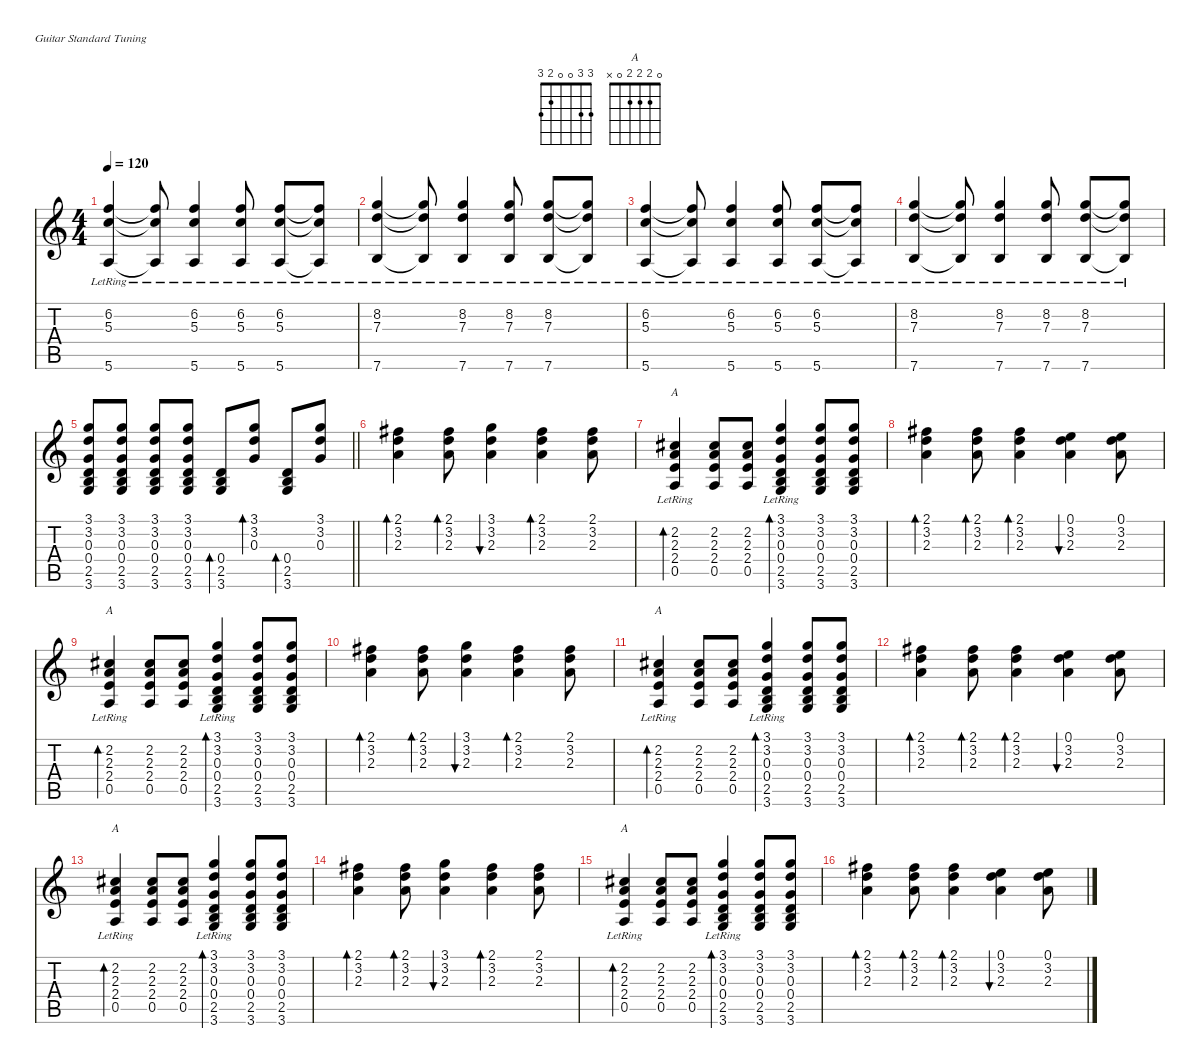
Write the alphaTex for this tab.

\defaultSystemsLayout 4
\hideDynamics
\bracketExtendMode nobrackets
\singleTrackTrackNamePolicy hidden
\multiTrackTrackNamePolicy hidden
\otherSystemsTrackNameOrientation horizontal
\track ("Guitar 1  Vedder" "jz.guit.") {defaultSystemsLayout 8 instrument electricguitarjazz}
\staff {score tabs}
\tuning (E4 B3 G3 D3 A2 E2)
\chord ("" x x x x x 2)
\chord ("A" 0 2 2 2 0 x)
\chord ("" 3 3 0 0 2 3)
\ts (4 4)
\tempo 120
\clef g2
\ks c
(6.2{lr} 5.3{lr} 5.6{lr}).4{ch "" dy f beam Up} (6.2{lr t} 5.3{lr t} 5.6{lr t}).8{beam Up} (6.2{lr} 5.3{lr} 5.6{lr}).4{beam Up} (6.2{lr} 5.3{lr} 5.6{lr}).8{beam Up} (6.2{lr} 5.3{lr} 5.6{lr}).8{beam Up} (6.2{lr t} 5.3{lr t} 5.6{lr t}).8{beam Up} |
(8.2{lr} 7.3{lr} 7.6{lr}).4{ch "" beam Up} (8.2{lr t} 7.3{lr t} 7.6{lr t}).8{beam Up} (8.2{lr} 7.3{lr} 7.6{lr}).4{beam Up} (8.2{lr} 7.3{lr} 7.6{lr}).8{beam Up} (8.2{lr} 7.3{lr} 7.6{lr}).8{beam Up} (8.2{lr t} 7.3{lr t} 7.6{lr t}).8{beam Up} |
(6.2{lr} 5.3{lr} 5.6{lr}).4{ch "" beam Up} (6.2{lr t} 5.3{lr t} 5.6{lr t}).8{beam Up} (6.2{lr} 5.3{lr} 5.6{lr}).4{beam Up} (6.2{lr} 5.3{lr} 5.6{lr}).8{beam Up} (6.2{lr} 5.3{lr} 5.6{lr}).8{beam Up} (6.2{lr t} 5.3{lr t} 5.6{lr t}).8{beam Up} |
(8.2{lr} 7.3{lr} 7.6{lr}).4{ch "" beam Up} (8.2{lr t} 7.3{lr t} 7.6{lr t}).8{beam Up} (8.2{lr} 7.3{lr} 7.6{lr}).4{beam Up} (8.2{lr} 7.3{lr} 7.6{lr}).8{beam Up} (8.2{lr} 7.3{lr} 7.6{lr}).8{beam Up} (8.2{lr t} 7.3{lr t} 7.6{lr t}).8{beam Up} |
\barLineRight lightlight
(3.1 3.2 0.3 0.4 2.5 3.6).8{beam Up} (3.1 3.2 0.3 0.4 2.5 3.6).8{beam Up} (3.1 3.2 0.3 0.4 2.5 3.6).8{beam Up} (3.1 3.2 0.3 0.4 2.5 3.6).8{beam Up} (0.4 2.5 3.6).8{bd 30 beam Up} (3.1 3.2 0.3).8{bd 30 beam Up} (0.4 2.5 3.6).8{bd 30 beam Up} (3.1 3.2 0.3).8{beam Up} |
(2.1{acc #} 3.2 2.3).4{bd 60 beam Down} (2.1{acc #} 3.2 2.3).8{bd 30 beam Down} (3.1 3.2 2.3).4{bu 30 beam Down} (2.1{acc #} 3.2 2.3).4{bd 60 beam Down} (2.1{acc #} 3.2 2.3).8{beam Down} |
(2.2{lr acc #} 2.3{lr} 2.4{lr} 0.5{lr}).4{bd 30 ch "A" beam Up} (2.2{acc #} 2.3 2.4 0.5).8{beam Up} (2.2{acc #} 2.3 2.4 0.5).8{beam Up} (3.1{lr} 3.2{lr} 0.3{lr} 0.4{lr} 2.5{lr} 3.6{lr}).4{bd 30 ch "" beam Up} (3.1 3.2 0.3 0.4 2.5 3.6).8{beam Up} (3.1 3.2 0.3 0.4 2.5 3.6).8{beam Up} |
(2.1{acc #} 3.2 2.3).4{bd 60 beam Down} (2.1{acc #} 3.2 2.3).8{bd 30 beam Down} (2.1{acc #} 3.2 2.3).4{bd 30 beam Down} (0.1 3.2 2.3).4{bu 30 dy fff beam Down} (0.1 3.2 2.3).8{dy f beam Down} |
(2.2{lr acc #} 2.3{lr} 2.4{lr} 0.5{lr}).4{bd 30 ch "A" beam Up} (2.2{acc #} 2.3 2.4 0.5).8{beam Up} (2.2{acc #} 2.3 2.4 0.5).8{beam Up} (3.1{lr} 3.2{lr} 0.3{lr} 0.4{lr} 2.5{lr} 3.6{lr}).4{bd 30 ch "" beam Up} (3.1 3.2 0.3 0.4 2.5 3.6).8{beam Up} (3.1 3.2 0.3 0.4 2.5 3.6).8{beam Up} |
(2.1{acc #} 3.2 2.3).4{bd 60 beam Down} (2.1{acc #} 3.2 2.3).8{bd 30 beam Down} (3.1 3.2 2.3).4{bu 30 beam Down} (2.1{acc #} 3.2 2.3).4{bd 60 beam Down} (2.1{acc #} 3.2 2.3).8{beam Down} |
(2.2{lr acc #} 2.3{lr} 2.4{lr} 0.5{lr}).4{bd 30 ch "A" beam Up} (2.2{acc #} 2.3 2.4 0.5).8{beam Up} (2.2{acc #} 2.3 2.4 0.5).8{beam Up} (3.1{lr} 3.2{lr} 0.3{lr} 0.4{lr} 2.5{lr} 3.6{lr}).4{bd 30 ch "" beam Up} (3.1 3.2 0.3 0.4 2.5 3.6).8{beam Up} (3.1 3.2 0.3 0.4 2.5 3.6).8{beam Up} |
(2.1{acc #} 3.2 2.3).4{bd 60 beam Down} (2.1{acc #} 3.2 2.3).8{bd 30 beam Down} (2.1{acc #} 3.2 2.3).4{bd 30 beam Down} (0.1 3.2 2.3).4{bu 30 dy fff beam Down} (0.1 3.2 2.3).8{dy f beam Down} |
(2.2{lr acc #} 2.3{lr} 2.4{lr} 0.5{lr}).4{bd 30 ch "A" beam Up} (2.2{acc #} 2.3 2.4 0.5).8{beam Up} (2.2{acc #} 2.3 2.4 0.5).8{beam Up} (3.1{lr} 3.2{lr} 0.3{lr} 0.4{lr} 2.5{lr} 3.6{lr}).4{bd 30 ch "" beam Up} (3.1 3.2 0.3 0.4 2.5 3.6).8{beam Up} (3.1 3.2 0.3 0.4 2.5 3.6).8{beam Up} |
(2.1{acc #} 3.2 2.3).4{bd 60 beam Down} (2.1{acc #} 3.2 2.3).8{bd 30 beam Down} (3.1 3.2 2.3).4{bu 30 beam Down} (2.1{acc #} 3.2 2.3).4{bd 60 beam Down} (2.1{acc #} 3.2 2.3).8{beam Down} |
(2.2{lr acc #} 2.3{lr} 2.4{lr} 0.5{lr}).4{bd 30 ch "A" beam Up} (2.2{acc #} 2.3 2.4 0.5).8{beam Up} (2.2{acc #} 2.3 2.4 0.5).8{beam Up} (3.1{lr} 3.2{lr} 0.3{lr} 0.4{lr} 2.5{lr} 3.6{lr}).4{bd 30 ch "" beam Up} (3.1 3.2 0.3 0.4 2.5 3.6).8{beam Up} (3.1 3.2 0.3 0.4 2.5 3.6).8{beam Up} |
(2.1{acc #} 3.2 2.3).4{bd 60 beam Down} (2.1{acc #} 3.2 2.3).8{bd 30 beam Down} (2.1{acc #} 3.2 2.3).4{bd 30 beam Down} (0.1 3.2 2.3).4{bu 30 dy fff beam Down} (0.1 3.2 2.3).8{dy f beam Down}
